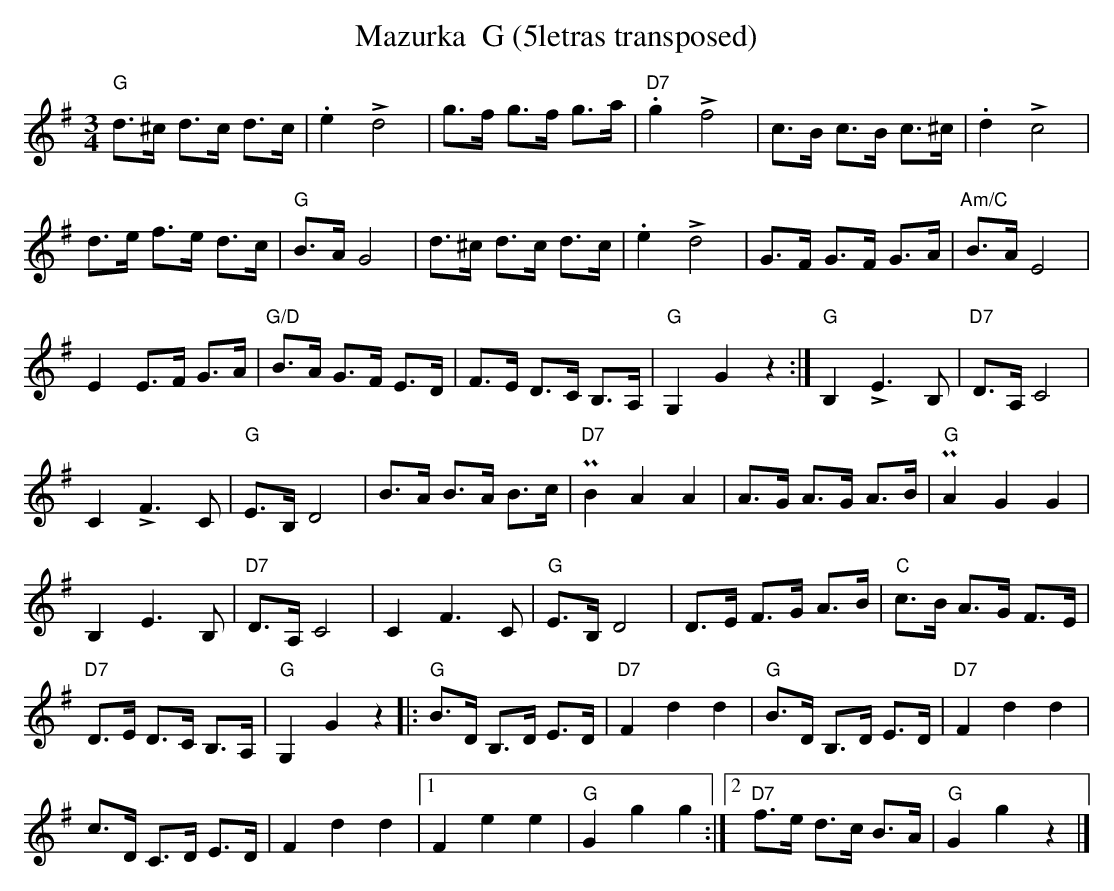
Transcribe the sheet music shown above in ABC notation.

X:1
T:Mazurka  G (5letras transposed)
M:3/4
L:1/8
K:G transpose=3 %%MIDI gchordon
"G"d>^c d>c d>c | .e2!>!d4 | g>f g>f g>a | "D7".g2!>!f4 | c>B c>B c>^c | .d2 !>!c4 |
d>e f>e d>c | "G"B>AG4 | d>^c d>c d>c | .e2!>!d4 | G>F G>F G>A | "Am/C"B>AE4 |
E2E>F G>A | "G/D"B>A G>F E>D | F>E D>C B,>A, | "G"G,2G2z2 :| "G"B,2!>!E3B, | "D7"D>A, C4 |
C2!>!F3C | "G"E>B,D4 | B>A B>A B>c | "D7"PB2A2A2 | A>G A>G A>B | "G"PA2G2G2 |
B,2E3B, | "D7"D>A,C4 | C2F3C | "G"E>B,D4 | D>E F>G A>B | "C"c>B A>G F>E |
"D7"D>E D>C B,>A, | "G"G,2G2 z2 |: "G"B>D B,>D E>D | "D7"F2d2d2 | "G"B>D B,>D E>D | "D7"F2d2d2 |
c>D C>D E>D | F2d2d2 |1 F2e2e2 | "G"G2g2g2 :|2 "D7"f>e d>c B>A | "G"G2g2z2 |]
